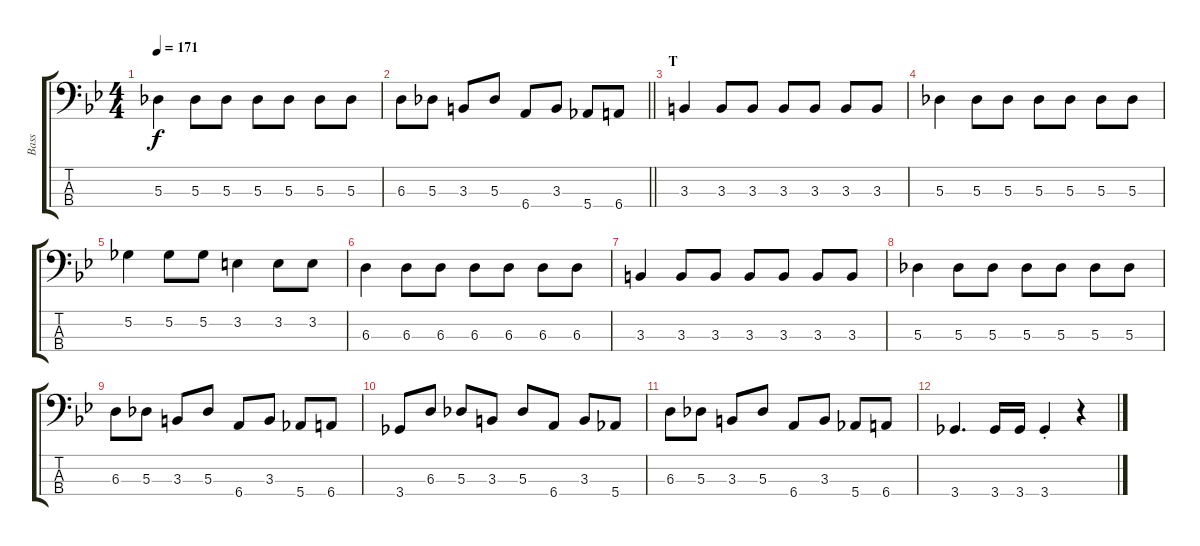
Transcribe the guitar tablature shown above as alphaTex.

\track ("Bass" "Bass") {instrument electricbasspick}
\staff {score tabs}
\tuning (Gb2 Db2 Ab1 Eb1) {hide}
\ts (4 4)
\tempo 171
\clef f4
\ks bb
5.3.4{dy f} 5.3.8 5.3.8 5.3.8 5.3.8 5.3.8 5.3.8 |
\barLineRight lightlight
6.3.8 5.3.8 3.3.8 5.3.8 6.4.8 3.3.8 5.4.8 6.4.8 |
\section ("" "T")
3.3.4 3.3.8 3.3.8 3.3.8 3.3.8 3.3.8 3.3.8 |
5.3.4 5.3.8 5.3.8 5.3.8 5.3.8 5.3.8 5.3.8 |
5.2.4 5.2.8 5.2.8 3.2.4 3.2.8 3.2.8 |
6.3.4 6.3.8 6.3.8 6.3.8 6.3.8 6.3.8 6.3.8 |
3.3.4 3.3.8 3.3.8 3.3.8 3.3.8 3.3.8 3.3.8 |
5.3.4 5.3.8 5.3.8 5.3.8 5.3.8 5.3.8 5.3.8 |
6.3.8 5.3.8 3.3.8 5.3.8 6.4.8 3.3.8 5.4.8 6.4.8 |
3.4.8 6.3.8 5.3.8 3.3.8 5.3.8 6.4.8 3.3.8 5.4.8 |
6.3.8 5.3.8 3.3.8 5.3.8 6.4.8 3.3.8 5.4.8 6.4.8 |
3.4.4{d} 3.4.16 3.4.16 3.4{st}.4 r.4
